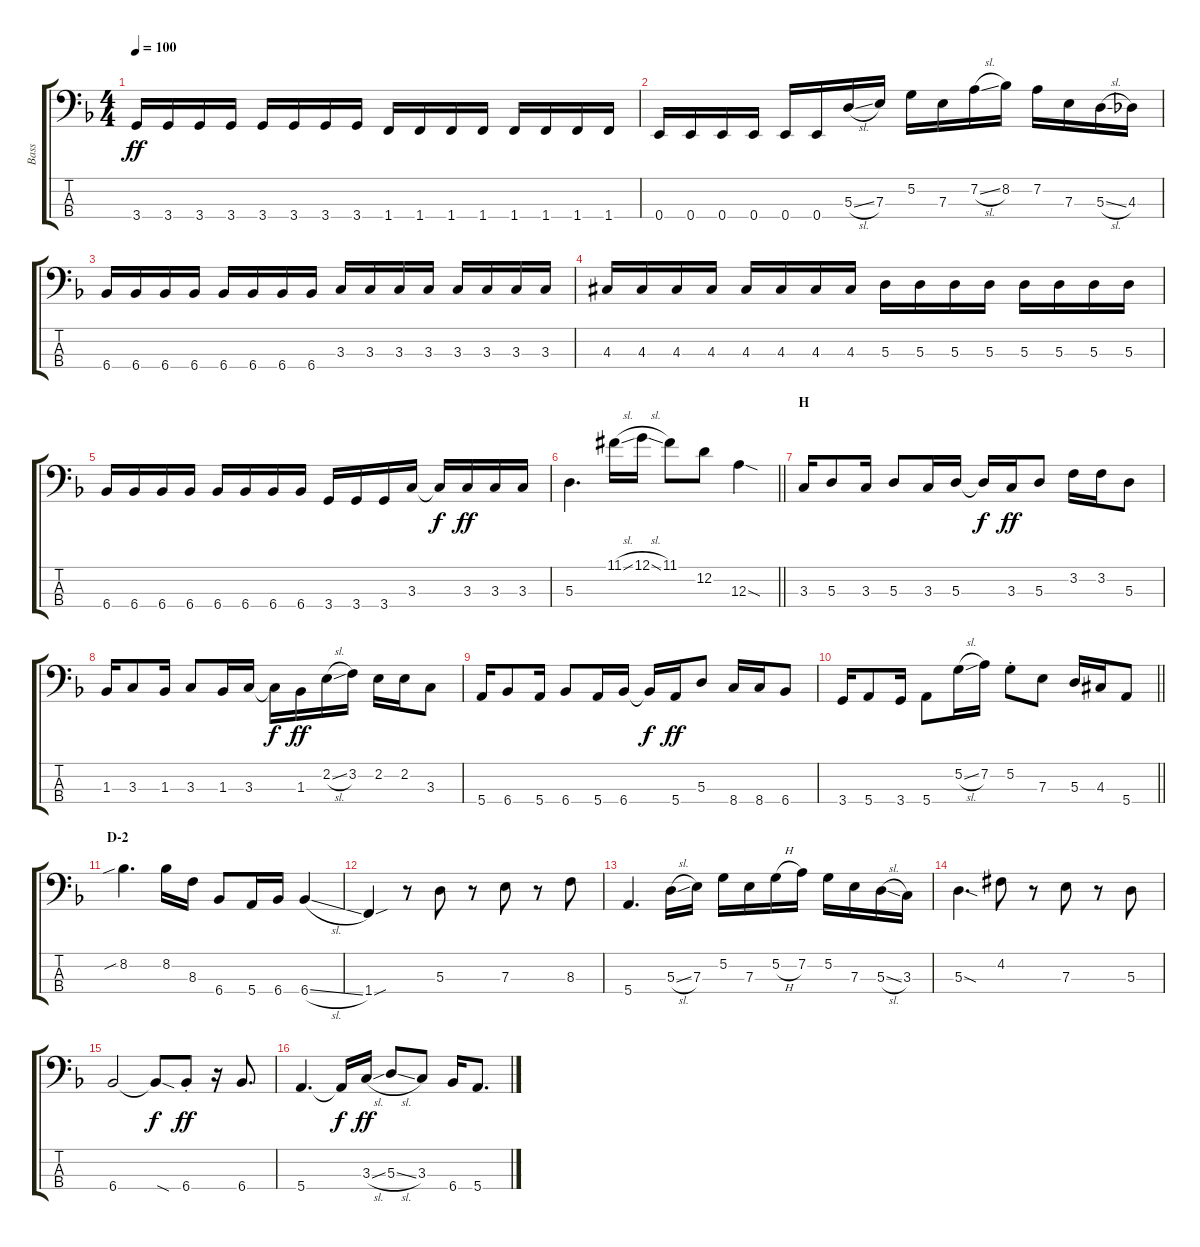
\track ("Bass" "Bass") {instrument electricbasspick}
\staff {score tabs}
\tuning (G2 D2 A1 E1) {hide}
\ts (4 4)
\tempo 100
\clef f4
\ks f
3.4.16{dy ff} 3.4.16 3.4.16 3.4.16 3.4.16 3.4.16 3.4.16 3.4.16 1.4.16 1.4.16 1.4.16 1.4.16 1.4.16 1.4.16 1.4.16 1.4.16 |
0.4.16 0.4.16 0.4.16 0.4.16 0.4.16 0.4.16 5.3{sl}.16 7.3.16 5.2.16 7.3.16 7.2{sl}.16 8.2.16 7.2.16 7.3.16 5.3{sl}.16 4.3.16 |
6.4.16 6.4.16 6.4.16 6.4.16 6.4.16 6.4.16 6.4.16 6.4.16 3.3.16 3.3.16 3.3.16 3.3.16 3.3.16 3.3.16 3.3.16 3.3.16 |
4.3{acc #}.16 4.3{acc #}.16 4.3{acc #}.16 4.3{acc #}.16 4.3{acc #}.16 4.3{acc #}.16 4.3{acc #}.16 4.3{acc #}.16 5.3.16 5.3.16 5.3.16 5.3.16 5.3.16 5.3.16 5.3.16 5.3.16 |
6.4.16 6.4.16 6.4.16 6.4.16 6.4.16 6.4.16 6.4.16 6.4.16 3.4.16 3.4.16 3.4.16 3.3.16 3.3{t}.16{dy f} 3.3.16{dy ff} 3.3.16 3.3.16 |
\barLineRight lightlight
5.3.4{d} 11.1{sl acc #}.16 12.1{sl}.16 11.1{acc #}.8 12.2.8 12.3{sod}.4 |
\section ("" "H")
3.3.16 5.3.8 3.3.16 5.3.8 3.3.16 5.3.16 5.3{t}.16{dy f} 3.3.16{dy ff} 5.3.8 3.2.16 3.2.16 5.3.8 |
1.3.16 3.3.8 1.3.16 3.3.8 1.3.16 3.3.16 3.3{t}.16{dy f} 1.3.16{dy ff} 2.2{sl}.16 3.2.16 2.2.16 2.2.16 3.3.8 |
5.4.16 6.4.8 5.4.16 6.4.8 5.4.16 6.4.16 6.4{t}.16{dy f} 5.4.16{dy ff} 5.3.8 8.4.16 8.4.16 6.4.8 |
\barLineRight lightlight
3.4.16 5.4.8 3.4.16 5.4.8 5.2{sl}.16 7.2.16 5.2{st}.8 7.3.8 5.3.16 4.3{acc #}.16 5.4.8 |
\section ("" "D-2")
8.2{sib}.4{d} 8.2.16 8.3.16 6.4.8 5.4.16 6.4.16 6.4{sl}.4 |
1.4{sou}.4 r.8 5.3.8 r.8 7.3.8 r.8 8.3.8 |
5.4.4{d} 5.3{sl}.16 7.3.16 5.2.16 7.3.16 5.2{h}.16 7.2.16 5.2.16 7.3.16 5.3{sl}.16 3.3.16 |
5.3{sod}.4{d} 4.2{acc #}.8 r.8 7.3.8 r.8 5.3.8 |
6.4.2 6.4{sod t}.8{dy f} 6.4{st}.8{dy ff} r.16 6.4.8{d} |
5.4.4{d} 5.4{t}.16{dy f} 3.3{sl}.16{dy ff} 5.3{sl}.8 3.3.8 6.4.16 5.4.8{d}
